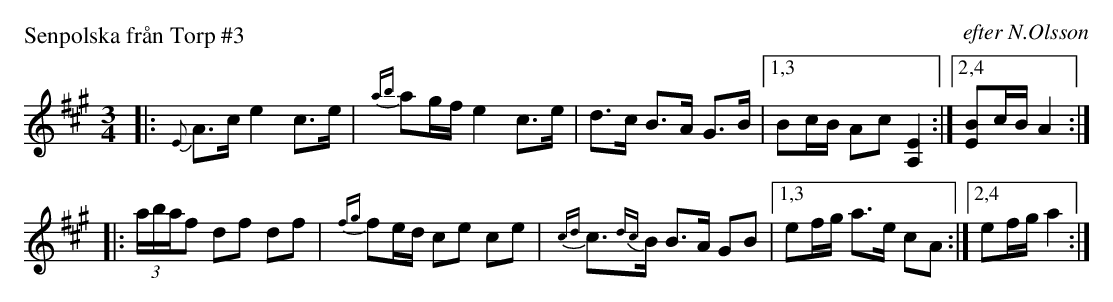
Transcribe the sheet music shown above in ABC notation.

X:1
P: Senpolska fr\aan Torp #3
O: efter N.Olsson
M: 3/4
L: 1/16
K: A
|: {E}A3c e4 c3e | {ab}a2gf e4 c3e  | d3c B3A G3B |1,3 B2cB A2c2 [E4A,4] \
                                                 :|2,4 [B2E2]cB A4 :|
|: (3abaf2 d2f2 d2f2 | {fg}f2ed c2e2 c2e2 | {cd}c3{dc}B B3A G2B2 |1,3 e2fg a3e c2A2 \
                                                                :|2,4 e2fg a4 :|
